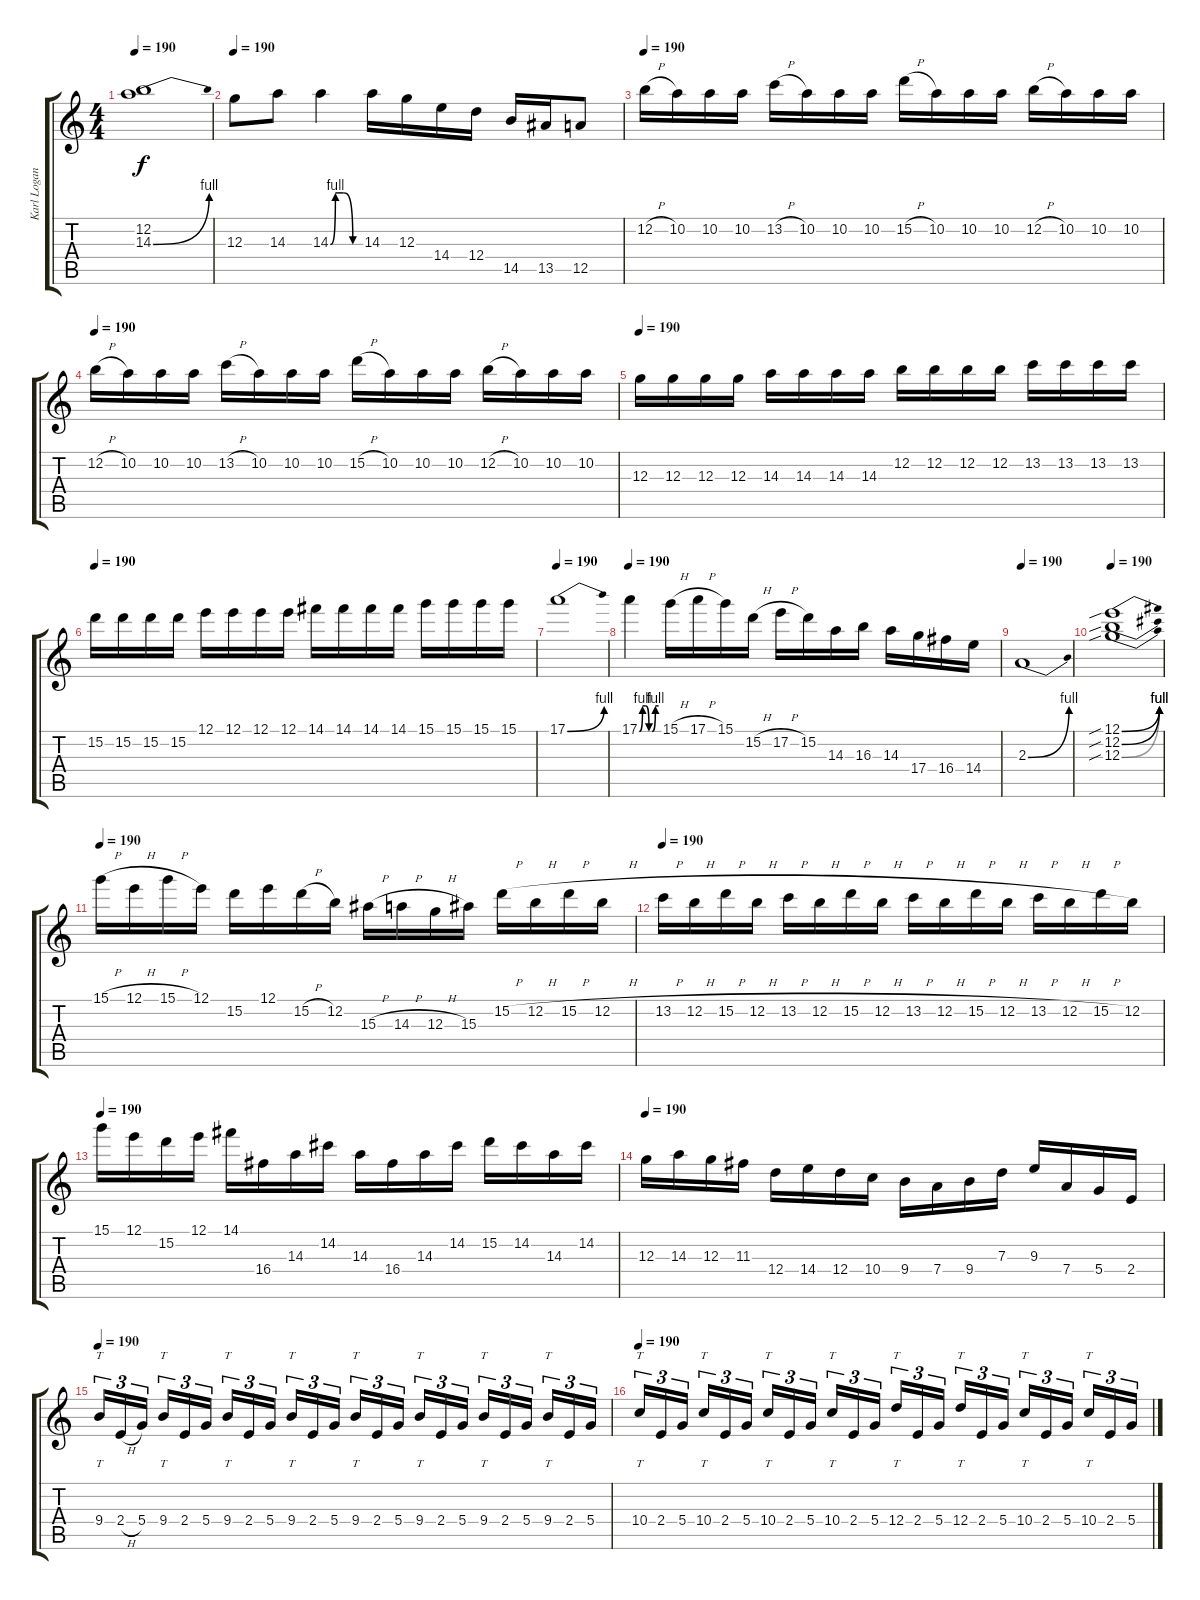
\track ("Karl Logan solo" "Karl Logan") {instrument overdrivenguitar}
\staff {score tabs}
\tuning (E4 B3 G3 D3 A2 E2) {hide}
\ts (4 4)
\tempo 190
\clef g2
\ks c
(12.2 14.3{be (bend 0 0 60 4)}).1{dy f} |
\tempo 190
12.3.8 14.3.8 14.3{be (custom 0 0 10 4 15 4 26 4 45 0 60 0)}.4 14.3.16 12.3.16 14.4.16 12.4.16 14.5.16 13.5.16 12.5.8 |
\tempo 190
12.2{h}.16 10.2.16 10.2.16 10.2.16 13.2{h}.16 10.2.16 10.2.16 10.2.16 15.2{h}.16 10.2.16 10.2.16 10.2.16 12.2{h}.16 10.2.16 10.2.16 10.2.16 |
\tempo 190
12.2{h}.16 10.2.16 10.2.16 10.2.16 13.2{h}.16 10.2.16 10.2.16 10.2.16 15.2{h}.16 10.2.16 10.2.16 10.2.16 12.2{h}.16 10.2.16 10.2.16 10.2.16 |
\tempo 190
12.3.16 12.3.16 12.3.16 12.3.16 14.3.16 14.3.16 14.3.16 14.3.16 12.2.16 12.2.16 12.2.16 12.2.16 13.2.16 13.2.16 13.2.16 13.2.16 |
\tempo 190
15.2.16 15.2.16 15.2.16 15.2.16 12.1.16 12.1.16 12.1.16 12.1.16 14.1.16 14.1.16 14.1.16 14.1.16 15.1.16 15.1.16 15.1.16 15.1.16 |
\tempo 190
17.1{be (bend 0 0 60 4)}.1 |
\tempo 190
17.1{be (custom 0 0 10 4 20 4 30 0 40 0 50 4 60 4)}.4 15.1{h}.16 17.1{h}.16 15.1.16 15.2{h}.16 17.2{h}.16 15.2.16 14.3.16 16.3.16 14.3.16 17.4.16 16.4.16 14.4.16 |
\tempo 190
2.3{be (bend 0 0 60 4)}.1 |
\tempo 190
(12.1{be (bend 0 0 60 4) sib} 12.2{be (bend 0 0 60 4) sib} 12.3{be (bend 0 0 60 4) sib}).1 |
\tempo 190
15.1{h}.16 12.1{h}.16 15.1{h}.16 12.1.16 15.2.16 12.1.16 15.2{h}.16 12.2.16 15.3{h}.16 14.3{h}.16 12.3{h}.16 15.3.16 15.2{h}.16 12.2{h}.16 15.2{h}.16 12.2{h}.16 |
\tempo 190
13.2{h}.16 12.2{h}.16 15.2{h}.16 12.2{h}.16 13.2{h}.16 12.2{h}.16 15.2{h}.16 12.2{h}.16 13.2{h}.16 12.2{h}.16 15.2{h}.16 12.2{h}.16 13.2{h}.16 12.2{h}.16 15.2{h}.16 12.2.16 |
\tempo 190
15.1.16 12.1.16 15.2.16 12.1.16 14.1.16 16.4.16 14.3.16 14.2.16 14.3.16 16.4.16 14.3.16 14.2.16 15.2.16 14.2.16 14.3.16 14.2.16 |
\tempo 190
12.3.16 14.3.16 12.3.16 11.3.16 12.4.16 14.4.16 12.4.16 10.4.16 9.4.16 7.4.16 9.4.16 7.3.16 9.3.16 7.4.16 5.4.16 2.4.16 |
\tempo 190
9.4.16{tt tu (3 2) volume 16 instrument overdrivenguitar} 2.4{h}.16{tu (3 2)} 5.4.16{tu (3 2)} 9.4.16{tt tu (3 2)} 2.4.16{tu (3 2)} 5.4.16{tu (3 2)} 9.4.16{tt tu (3 2)} 2.4.16{tu (3 2)} 5.4.16{tu (3 2)} 9.4.16{tt tu (3 2)} 2.4.16{tu (3 2)} 5.4.16{tu (3 2)} 9.4.16{tt tu (3 2)} 2.4.16{tu (3 2)} 5.4.16{tu (3 2)} 9.4.16{tt tu (3 2)} 2.4.16{tu (3 2)} 5.4.16{tu (3 2)} 9.4.16{tt tu (3 2)} 2.4.16{tu (3 2)} 5.4.16{tu (3 2)} 9.4.16{tt tu (3 2)} 2.4.16{tu (3 2)} 5.4.16{tu (3 2)} |
\tempo 190
10.4.16{tt tu (3 2)} 2.4.16{tu (3 2)} 5.4.16{tu (3 2)} 10.4.16{tt tu (3 2)} 2.4.16{tu (3 2)} 5.4.16{tu (3 2)} 10.4.16{tt tu (3 2)} 2.4.16{tu (3 2)} 5.4.16{tu (3 2)} 10.4.16{tt tu (3 2)} 2.4.16{tu (3 2)} 5.4.16{tu (3 2)} 12.4.16{tt tu (3 2)} 2.4.16{tu (3 2)} 5.4.16{tu (3 2)} 12.4.16{tt tu (3 2)} 2.4.16{tu (3 2)} 5.4.16{tu (3 2)} 10.4.16{tt tu (3 2)} 2.4.16{tu (3 2)} 5.4.16{tu (3 2)} 10.4.16{tt tu (3 2)} 2.4.16{tu (3 2)} 5.4.16{tu (3 2)}
